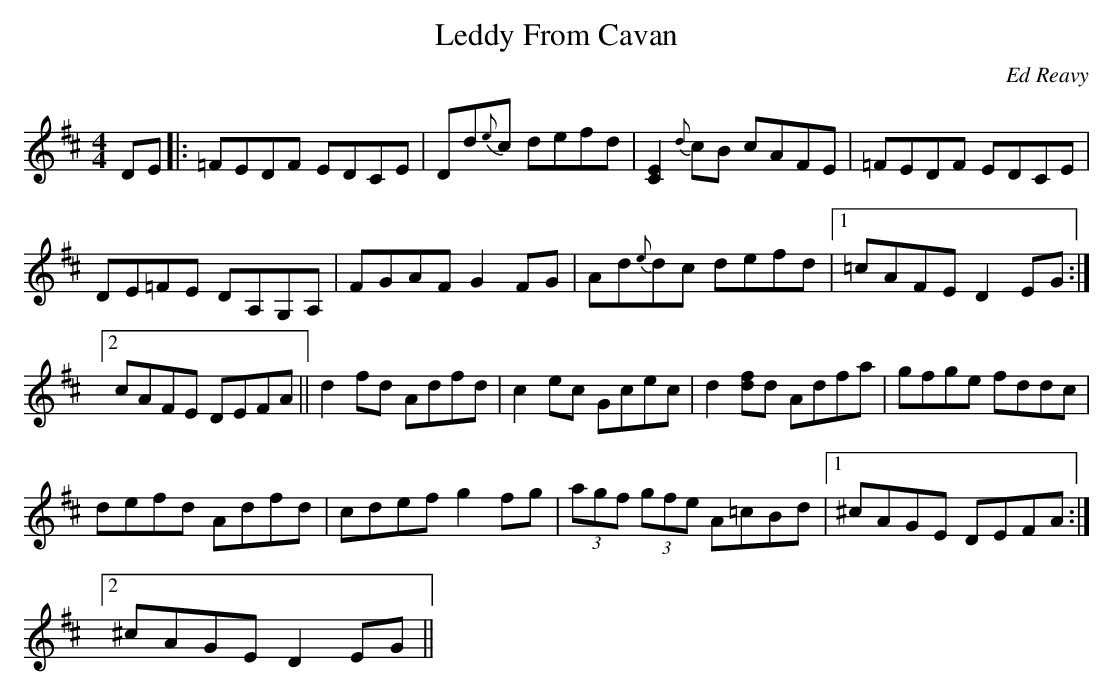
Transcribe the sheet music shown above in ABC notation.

X:1
T:Leddy From Cavan
C:Ed Reavy
M:4/4
L:1/8
K:D
DE|:=FEDF EDCE|Dd{e}c defd|[E2C2] {d}cB cAFE|=FEDF EDCE|
DE=FE DA,G,A,|FGAF G2 FG|Ad{e}dc defd|1=cAFE D2 EG:|
[2cAFE DEFA||d2 fd Adfd|c2 ec Gcec|d2 [df]d Adfa |gfge fddc|
defd Adfd|cdef g2 fg|(3agf (3gfe A=cBd|1 ^cAGE DEFA:|
[2 ^cAGE D2 EG||
